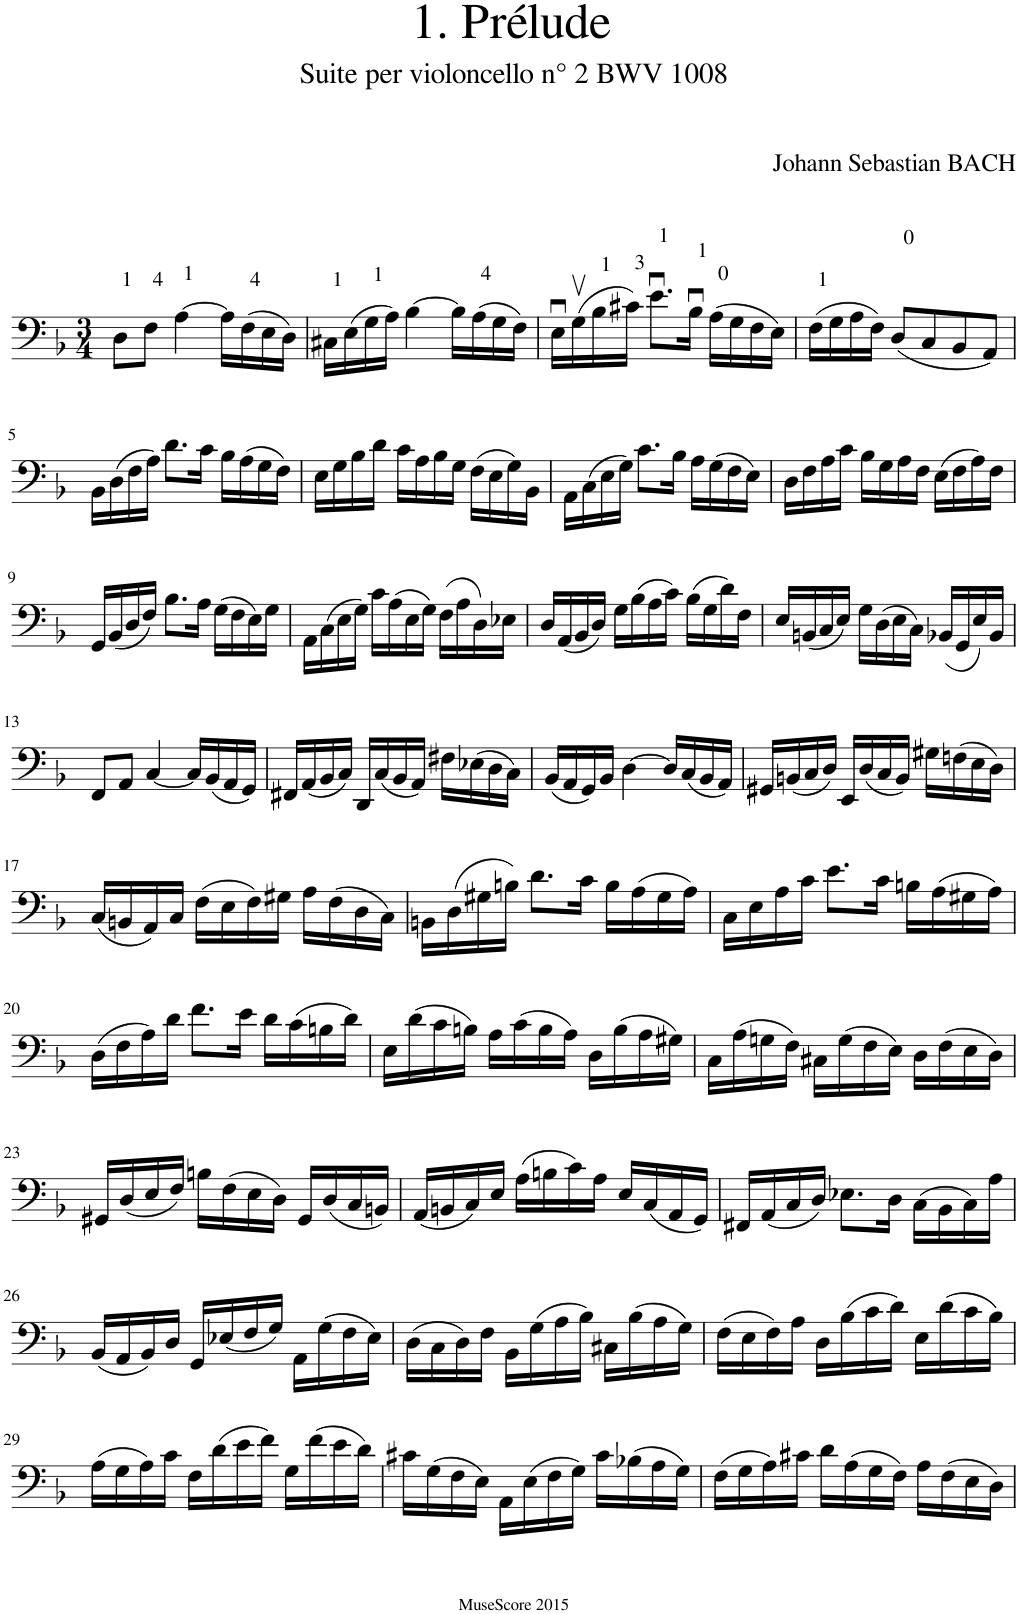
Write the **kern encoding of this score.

**kern
*part1
*staff1
*I"Violoncello, Solo Cello
*I'Vc.
*clefF4
*k[b-]
*M3/4
=1
8D\L
8F\J
[4A\
16A\LL]
(16F\
16E\
16D\JJ)
=2
16C#X\LL
(16E\
16G\
16A\JJ)
[4B-\
16B-\LL]
(16A\
16G\
16F\JJ)
=3
16Eu\LL
(16Gv\
16B-\
16c#X\JJ)
8.eu\L
16B-u\Jk
(16A\LL
16G\
16F\
16E\JJ)
=4
(16F\LL
16G\
16A\
16F\JJ)
(8D/L
8C/
8BB-/
8AA/J)
!!LO:LB:g=z
=5
16BB-\LL
(16D\
16F\
16A\JJ)
8.d\L
16c\Jk
16B-\LL
(16A\
16G\
16F\JJ)
=6
16E\LL
16G\
16B-\
16d\JJ
16c\LL
16A\
16B-\
16G\JJ
(16F\LL
16E\
16G\)
16BB-\JJ
=7
16AA\LL
(16C\
16E\
16G\JJ)
8.c\L
16B-\Jk
16A\LL
(16G\
16F\
16E\JJ)
=8
16D\LL
16F\
16A\
16c\JJ
16B-\LL
16G\
16A\
16F\JJ
(16E\LL
16F\
16A\)
16F\JJ
!!LO:LB:g=z
=9
16GG/LL
(16BB-/
16D/
16F/JJ)
8.B-\L
16A\Jk
(16G\LL
16F\
16E\)
16G\JJ
=10
16AA\LL
(16C\
16E\
16G\JJ)
16c\LL
(16A\
16E\
16G\JJ)
(16F\LL
16A\
16D\)
16E-X\JJ
=11
16D/LL
(16AA/
16BB-/
16D/JJ)
16G\LL
(16B-\
16A\
16c\JJ)
(16B-\LL
16G\
16d\)
16F\JJ
=12
16E/LL
(16BBn/
16C/
16E/JJ)
16G\LL
(16D\
16E\
16C\JJ)
(16BB-X/LL
16GG/
16E/)
16BB-/JJ
!!LO:LB:g=z
=13
8FF/L
8AA/J
[4C/
16C/LL]
(16BB-/
16AA/
16GG/JJ)
=14
16FF#X/LL
(16AA/
16BB-/
16C/JJ)
16DD/LL
(16C/
16BB-/
16AA/JJ)
16F#X\LL
(16E-X\
16D\
16C\JJ)
=15
(16BB-/LL
16AA/
16GG/)
16BB-/JJ
[4D\
16D/LL]
(16C/
16BB-/
16AA/JJ)
=16
16GG#X/LL
(16BBn/
16C/
16D/JJ)
16EE/LL
(16D/
16C/
16BB/JJ)
16G#X\LL
(16Fn\
16E\
16D\JJ)
!!LO:LB:g=z
=17
(16C/LL
16BBn/
16AA/)
16C/JJ
(16F\LL
16E\
16F\)
16G#X\JJ
16A\LL
(16F\
16D\
16C\JJ)
=18
16BBn\LL
(16D\
16G#X\
16Bn\JJ)
8.d\L
16c\Jk
16B\LL
(16A\
16G#\
16A\JJ)
=19
16C\LL
16E\
16A\
16c\JJ
8.e\L
16c\Jk
16Bn\LL
(16A\
16G#X\
16A\JJ)
!!LO:LB:g=z
=20
(16D\LL
16F\
16A\)
16d\JJ
8.f\L
16e\Jk
16d\LL
(16c\
16Bn\
16d\JJ)
=21
16E\LL
(16d\
16c\
16Bn\JJ)
16A\LL
(16c\
16B\
16A\JJ)
16D\LL
(16B\
16A\
16G#X\JJ)
=22
16C\LL
(16A\
16Gn\
16F\JJ)
16C#X\LL
(16G\
16F\
16E\JJ)
16D\LL
(16F\
16E\
16D\JJ)
!!LO:LB:g=z
=23
16GG#X/LL
(16D/
16E/
16F/JJ)
16Bn\LL
(16F\
16E\
16D\JJ)
16GG#/LL
(16D/
16C/
16BBn/JJ)
=24
(16AA/LL
16BBn/
16C/)
16E/JJ
(16A\LL
16Bn\
16c\)
16A\JJ
16E/LL
(16C/
16AA/
16GG/JJ)
=25
16FF#X/LL
(16AA/
16C/
16D/JJ)
8.E-X\L
16D\Jk
(16C\LL
16BB-\
16C\)
16A\JJ
!!LO:LB:g=z
=26
(16BB-/LL
16AA/
16BB-/)
16D/JJ
16GG/LL
(16E-X/
16F/
16G/JJ)
16AA\LL
(16G\
16F\
16E-\JJ)
=27
(16D\LL
16C\
16D\)
16F\JJ
16BB-\LL
(16G\
16A\
16B-\JJ)
16C#X\LL
(16B-\
16A\
16G\JJ)
=28
(16F\LL
16E\
16F\)
16A\JJ
16D\LL
(16B-\
16c\
16d\JJ)
16E\LL
(16d\
16c\
16B-\JJ)
!!LO:LB:g=z
=29
(16A\LL
16G\
16A\)
16c\JJ
16F\LL
(16d\
16e\
16f\JJ)
16G\LL
(16f\
16e\
16d\JJ)
=30
16c#X\LL
(16G\
16F\
16E\JJ)
16AA\LL
(16E\
16F\
16G\JJ)
16c#\LL
(16B-X\
16A\
16G\JJ)
=31
(16F\LL
16G\
16A\)
16c#X\JJ
16d\LL
(16A\
16G\
16F\JJ)
16A\LL
(16F\
16E\
16D\JJ)
=
*-
